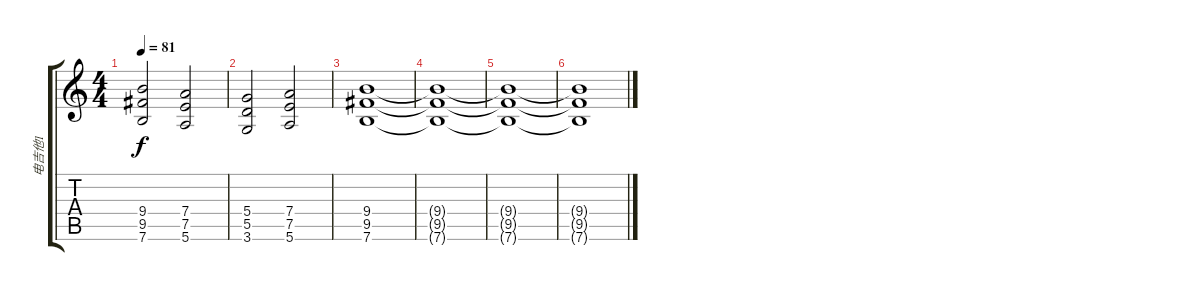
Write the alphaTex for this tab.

\track ("电吉他1" "电吉他1") {instrument distortionguitar}
\staff {score tabs}
\tuning (E4 B3 G3 D3 A2 E2) {hide}
\ts (4 4)
\tempo 81
\clef g2
\ks c
(9.4 9.5 7.6).2{dy f} (7.4 7.5 5.6).2 |
(5.4 5.5 3.6).2 (7.4 7.5 5.6).2 |
(9.4 9.5 7.6).1 |
(9.4{t} 9.5{t} 7.6{t}).1 |
(9.4{t} 9.5{t} 7.6{t}).1 |
(9.4{t} 9.5{t} 7.6{t}).1
